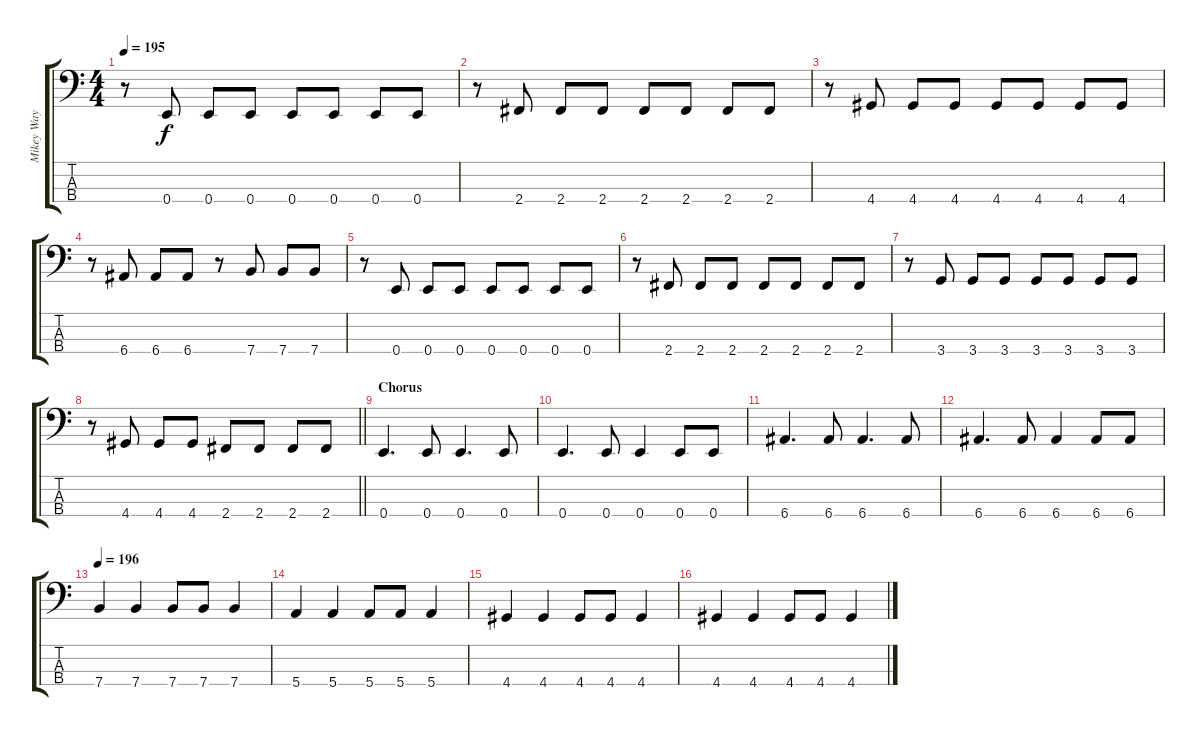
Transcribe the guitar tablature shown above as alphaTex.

\track ("Mikey Way" "Mikey Way") {instrument electricbasspick}
\staff {score tabs}
\tuning (G2 D2 A1 E1) {hide}
\ts (4 4)
\tempo 195
\clef f4
\ks c
r.8{dy f} 0.4.8 0.4.8 0.4.8 0.4.8 0.4.8 0.4.8 0.4.8 |
r.8 2.4.8 2.4.8 2.4.8 2.4.8 2.4.8 2.4.8 2.4.8 |
r.8 4.4.8 4.4.8 4.4.8 4.4.8 4.4.8 4.4.8 4.4.8 |
r.8 6.4.8 6.4.8 6.4.8 r.8 7.4.8 7.4.8 7.4.8 |
r.8 0.4.8 0.4.8 0.4.8 0.4.8 0.4.8 0.4.8 0.4.8 |
r.8 2.4.8 2.4.8 2.4.8 2.4.8 2.4.8 2.4.8 2.4.8 |
r.8 3.4.8 3.4.8 3.4.8 3.4.8 3.4.8 3.4.8 3.4.8 |
\barLineRight lightlight
r.8 4.4.8 4.4.8 4.4.8 2.4.8 2.4.8 2.4.8 2.4.8 |
\section ("" "Chorus")
0.4.4{d} 0.4.8 0.4.4{d} 0.4.8 |
0.4.4{d} 0.4.8 0.4.4 0.4.8 0.4.8 |
6.4.4{d} 6.4.8 6.4.4{d} 6.4.8 |
6.4.4{d} 6.4.8 6.4.4 6.4.8 6.4.8 |
\tempo 196
7.4.4 7.4.4 7.4.8 7.4.8 7.4.4 |
5.4.4 5.4.4 5.4.8 5.4.8 5.4.4 |
4.4.4 4.4.4 4.4.8 4.4.8 4.4.4 |
4.4.4 4.4.4 4.4.8 4.4.8 4.4.4
